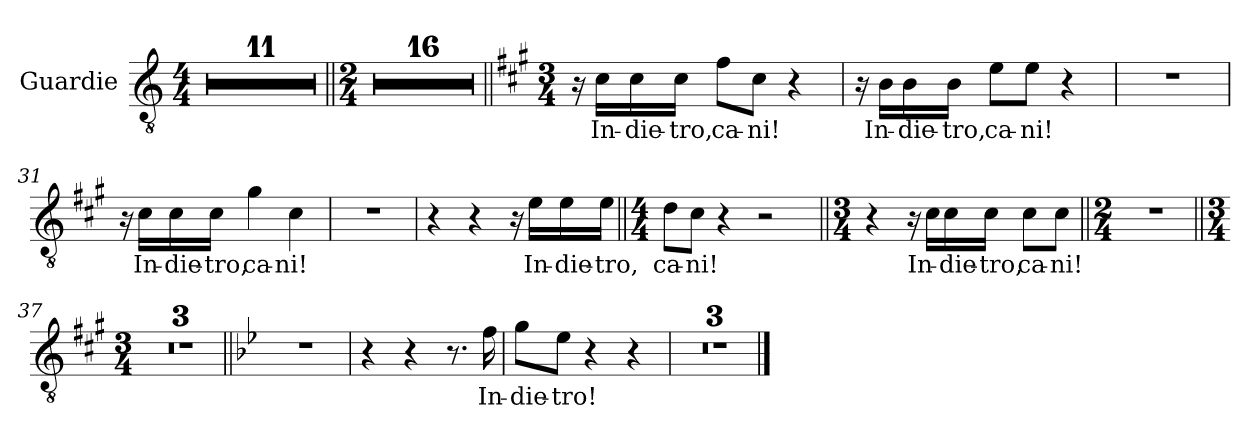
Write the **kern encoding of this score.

**kern	**text
*part1	*part1
*staff1	*staff1
*I"Guardie	*
*I'Guard	*
*clefGv2	*
*k[]	*
*M4/4	*
=1	=1
1r	.
=2	=2
1r	.
=3	=3
1r	.
=4	=4
1r	.
!!LO:PB:g=z
=5	=5
1r	.
=6	=6
1r	.
=7	=7
1r	.
!!LO:LB:g=z
=8	=8
1r	.
=9	=9
1r	.
=10	=10
1r	.
!!LO:LB:g=z
=11	=11
1r	.
=12||	=12||
*M2/4	*
2r	.
!!LO:PB:g=z
=13	=13
2r	.
=14	=14
2r	.
=15	=15
2r	.
=16	=16
2r	.
!!LO:PB:g=z
=17	=17
2r	.
=18	=18
2r	.
=19	=19
2r	.
!!LO:PB:g=z
=20	=20
2r	.
=21	=21
2r	.
=22	=22
2r	.
!!LO:PB:g=z
=23	=23
2r	.
=24	=24
2r	.
!!LO:PB:g=z
=25	=25
2r	.
=26	=26
2r	.
=27	=27
2r	.
!!LO:PB:g=z
=28||	=28||
*k[f#c#g#]	*
*M3/4	*
16r	.
!	!LO:LY:b
16c#\LL	In-
!	!LO:LY:b
16c#\	-die-
!	!LO:LY:b
16c#\JJ	-tro,
!	!LO:LY:b
8f#\L	ca-
!	!LO:LY:b
8c#\J	-ni!
4r	.
=29	=29
16r	.
!	!LO:LY:b
16B\LL	In-
!	!LO:LY:b
16B\	-die-
!	!LO:LY:b
16B\JJ	-tro,
!	!LO:LY:b
8e\L	ca-
!	!LO:LY:b
8e\J	-ni!
4r	.
!!LO:PB:g=z
=30	=30
2.r	.
=31	=31
16r	.
!	!LO:LY:b
16c#\LL	In-
!	!LO:LY:b
16c#\	-die-
!	!LO:LY:b
16c#\JJ	-tro,
!	!LO:LY:b
4g#\	ca-
!	!LO:LY:b
4c#\	-ni!
!!LO:PB:g=z
=32	=32
2.r	.
=33	=33
4r	.
4r	.
16r	.
!	!LO:LY:b
16e\LL	In-
!	!LO:LY:b
16e\	-die-
!	!LO:LY:b
16e\JJ	-tro,
!!LO:PB:g=z
=34||	=34||
*M4/4	*
!	!LO:LY:b
8d\L	ca-
!	!LO:LY:b
8c#\J	-ni!
4r	.
2r	.
!!LO:PB:g=z
=35||	=35||
*M3/4	*
4r	.
16r	.
!	!LO:LY:b
16c#\LL	In-
!	!LO:LY:b
16c#\	-die-
!	!LO:LY:b
16c#\JJ	-tro,
!	!LO:LY:b
8c#\L	ca-
!	!LO:LY:b
8c#\J	-ni!
=36||	=36||
*M2/4	*
2r	.
!!LO:PB:g=z
=37||	=37||
*M3/4	*
2.r	.
=38	=38
2.r	.
!!LO:LB:g=z
=39	=39
2.r	.
=40||	=40||
*k[b-e-]	*
2.r	.
=41	=41
4r	.
4r	.
8.r	.
!	!LO:LY:b
16f\	In-
!!LO:PB:g=z
=42	=42
!	!LO:LY:b
8g\L	-die-
!	!LO:LY:b
8e-\J	-tro!
4r	.
4r	.
=43	=43
2.r	.
!!LO:PB:g=z
=44	=44
2.r	.
=45	=45
2.r	.
==	==
*-	*-
